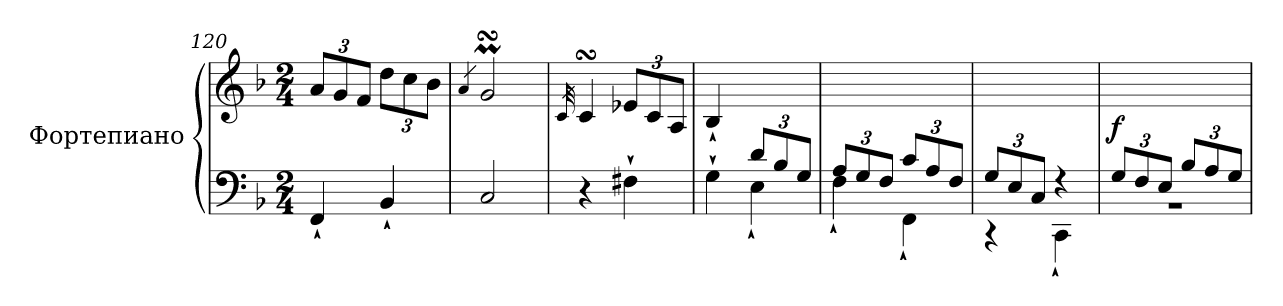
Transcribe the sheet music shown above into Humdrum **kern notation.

**kern	**kern	**dynam
*part1	*part1	*part1
*staff2	*staff1	*staff1/2
*I"Фортепиано	*	*
*clefF4	*clefG2	*
*k[b-]	*k[b-]	*
*M2/4	*M2/4	*
*	*Xbrackettup	*
=120	=120	=120
4FF`/	12a/L	.
.	12g/	.
.	12f/J	.
4BB-`/	12dd\L	.
.	12cc\	.
.	12b-\J	.
=121	=121	=121
.	4qa/	.
2C/	2gMsSSS/	.
=122	=122	=122
.	32qc/	.
4r	4csSSS/	.
4F#X`\	12e-X/L	.
.	12c/	.
.	12A/J	.
=123	=123	=123
*^	*	*
4ryy	4G`\	4B-`/	.
*Xbrackettup	*	*	*
12d/L	4E`\	4ryy	.
12B-/	.	.	.
12G/J	.	.	.
=124	=124	=124	=124
12A/L	4F`\	2ryy	.
12G/	.	.	.
12F/J	.	.	.
12c/L	4FF`\	.	.
12A/	.	.	.
12F/J	.	.	.
=125	=125	=125	=125
12G/L	4r	2ryy	.
12E/	.	.	.
12C/J	.	.	.
4r	4CC`\	.	.
!!LO:LB:g=z
=126	=126	=126	=126
!	!	!	!LO:DY:a=2
12G/L	2r	2ryy	f
12F/	.	.	.
12E/J	.	.	.
12B-/L	.	.	.
12A/	.	.	.
12G/J	.	.	.
*v	*v	*	*
=	=	=
*-	*-	*-
